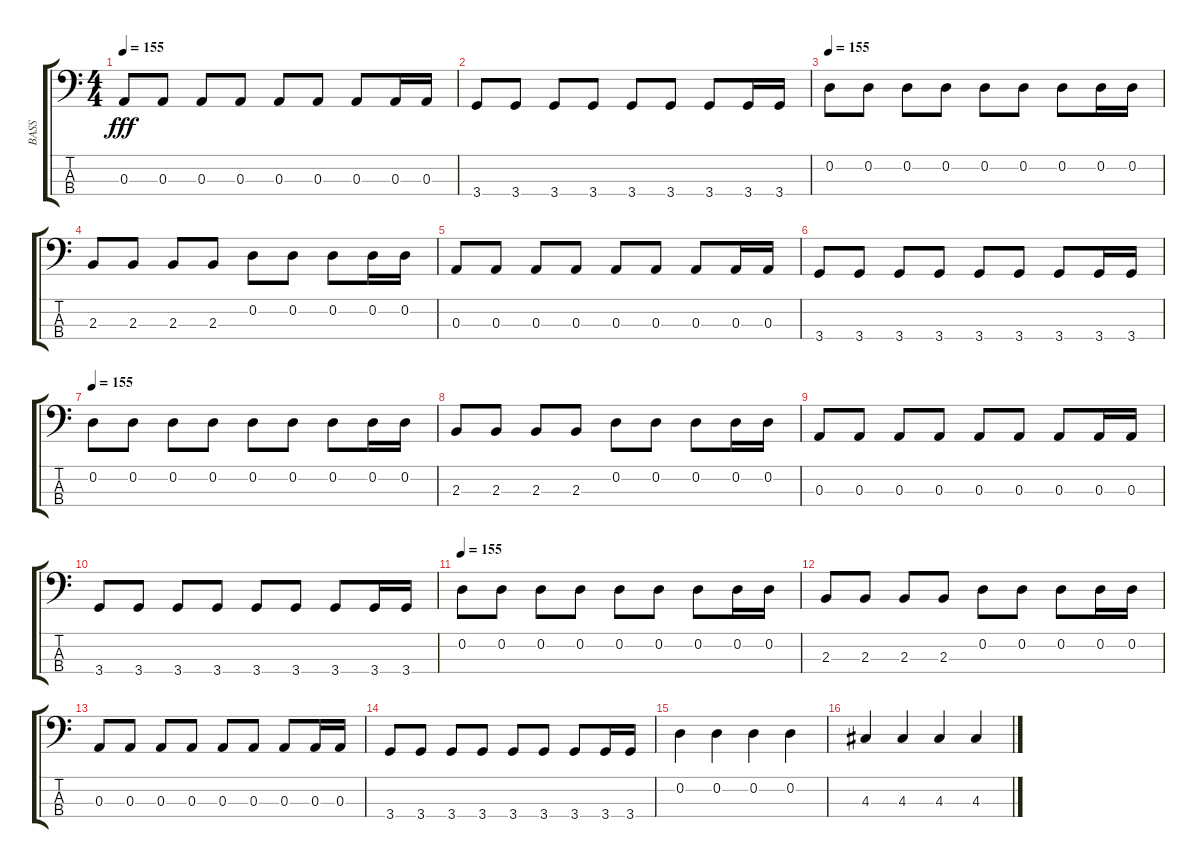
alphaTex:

\track ("BASS" "BASS") {instrument electricbasspick}
\staff {score tabs}
\tuning (G2 D2 A1 E1) {hide}
\ts (4 4)
\tempo 155
\clef f4
\ks c
0.3.8{dy fff} 0.3.8 0.3.8 0.3.8 0.3.8 0.3.8 0.3.8 0.3.16 0.3.16 |
3.4.8 3.4.8 3.4.8 3.4.8 3.4.8 3.4.8 3.4.8 3.4.16 3.4.16 |
\tempo 155
0.2.8 0.2.8 0.2.8 0.2.8 0.2.8 0.2.8 0.2.8 0.2.16 0.2.16 |
2.3.8 2.3.8 2.3.8 2.3.8 0.2.8 0.2.8 0.2.8 0.2.16 0.2.16 |
0.3.8 0.3.8 0.3.8 0.3.8 0.3.8 0.3.8 0.3.8 0.3.16 0.3.16 |
3.4.8 3.4.8 3.4.8 3.4.8 3.4.8 3.4.8 3.4.8 3.4.16 3.4.16 |
\tempo 155
0.2.8 0.2.8 0.2.8 0.2.8 0.2.8 0.2.8 0.2.8 0.2.16 0.2.16 |
2.3.8 2.3.8 2.3.8 2.3.8 0.2.8 0.2.8 0.2.8 0.2.16 0.2.16 |
0.3.8 0.3.8 0.3.8 0.3.8 0.3.8 0.3.8 0.3.8 0.3.16 0.3.16 |
3.4.8 3.4.8 3.4.8 3.4.8 3.4.8 3.4.8 3.4.8 3.4.16 3.4.16 |
\tempo 155
0.2.8 0.2.8 0.2.8 0.2.8 0.2.8 0.2.8 0.2.8 0.2.16 0.2.16 |
2.3.8 2.3.8 2.3.8 2.3.8 0.2.8 0.2.8 0.2.8 0.2.16 0.2.16 |
0.3.8 0.3.8 0.3.8 0.3.8 0.3.8 0.3.8 0.3.8 0.3.16 0.3.16 |
3.4.8 3.4.8 3.4.8 3.4.8 3.4.8 3.4.8 3.4.8 3.4.16 3.4.16 |
0.2.4{balance 14} 0.2.4 0.2.4 0.2.4 |
4.3.4 4.3.4 4.3.4 4.3.4
